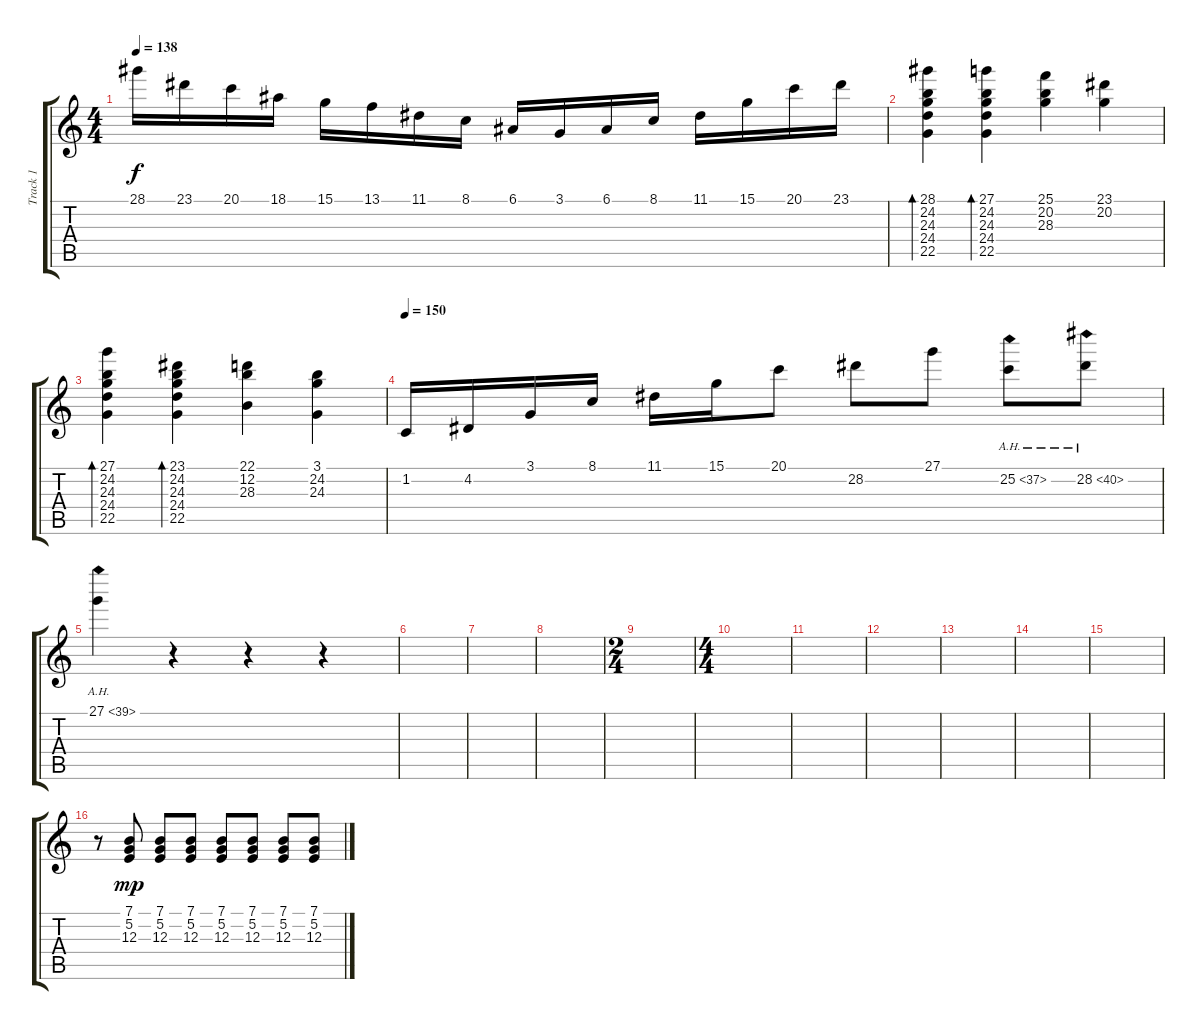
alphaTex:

\track ("Track 1" "Track 1") {instrument acousticgrandpiano}
\staff {score tabs}
\tuning (E4 B3 G3 D3 A2 E2) {hide}
\ts (4 4)
\tempo 138
\clef g2
\ks c
28.1.16{dy f} 23.1.16 20.1.16 18.1.16 15.1.16 13.1.16 11.1.16 8.1.16 6.1.16 3.1.16 6.1.16 8.1.16 11.1.16 15.1.16 20.1.16 23.1.16 |
(28.1 24.2 24.3 24.4 22.5).4{bd 240} (27.1 24.2 24.3 24.4 22.5).4{bd 240} (25.1 20.2 28.3).4 (23.1 20.2).4 |
(27.1 24.2 24.3 24.4 22.5).4{bd 240} (23.1 24.2 24.3 24.4 22.5).4{bd 240} (22.1 12.2 28.3).4 (3.1 24.2 24.3).4 |
\tempo 150
1.2.16 4.2.16 3.1.16 8.1.16 11.1.16 15.1.16 20.1.8 28.2.8 27.1.8 25.2{ah 12}.8 28.2{ah 12}.8 |
27.1{ah 12}.4 r.4 r.4 r.4 |
|
|
|
\ts (2 4)
|
\ts (4 4)
|
|
|
|
|
|
r.8 (7.1 5.2 12.3).8{dy mp} (7.1 5.2 12.3).8 (7.1 5.2 12.3).8 (7.1 5.2 12.3).8 (7.1 5.2 12.3).8 (7.1 5.2 12.3).8 (7.1 5.2 12.3).8
